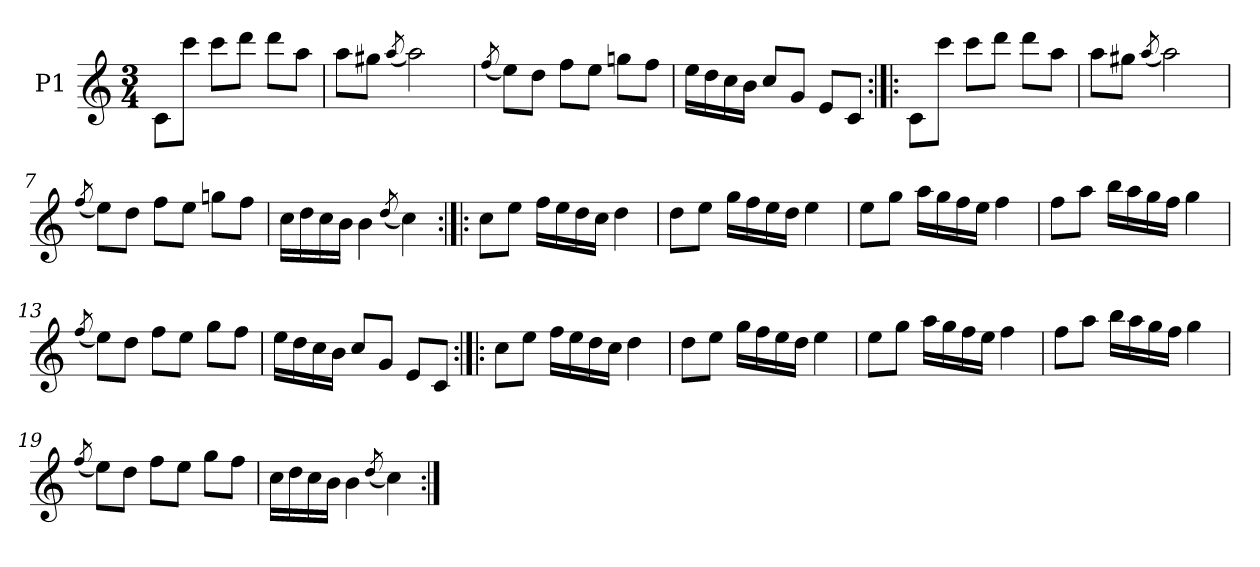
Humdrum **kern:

**kern
*part1
*staff1
*I"P1
!!LO:PB:g=z
*clefG2
*k[]
*C:
*M3/4
=1
8ci\L
8ccci\J
8ccci\L
8dddi\J
8dddi\L
8aai\J
=2
8aai\L
8gg#Xi\J
(8qaai/
2aai\)
=3
(8qffi/
8eei\L)
8ddi\J
8ffi\L
8eei\J
8ggni\L
8ffi\J
=4
16eei\LL
16ddi\
16cci\
16bi\JJ
8cci/L
8gi/J
8ei/L
8ci/J
=5:|!|:
8ci\L
8ccci\J
8ccci\L
8dddi\J
8dddi\L
8aai\J
!!LO:LB:g=z
=6
8aai\L
8gg#Xi\J
(8qaai/
2aai\)
=7
(8qffi/
8eei\L)
8ddi\J
8ffi\L
8eei\J
8ggni\L
8ffi\J
=8
16cci\LL
16ddi\
16cci\
16bi\JJ
4bi\
(8qddi/
4cci\)
=9:|!|:
8cci\L
8eei\J
16ffi\LL
16eei\
16ddi\
16cci\JJ
4ddi\
=10
8ddi\L
8eei\J
16ggi\LL
16ffi\
16eei\
16ddi\JJ
4eei\
!!LO:LB:g=z
=11
8eei\L
8ggi\J
16aai\LL
16ggi\
16ffi\
16eei\JJ
4ffi\
=12
8ffi\L
8aai\J
16bbi\LL
16aai\
16ggi\
16ffi\JJ
4ggi\
=13
(8qffi/
8eei\L)
8ddi\J
8ffi\L
8eei\J
8ggi\L
8ffi\J
=14
16eei\LL
16ddi\
16cci\
16bi\JJ
8cci/L
8gi/J
8ei/L
8ci/J
=15:|!|:
8cci\L
8eei\J
16ffi\LL
16eei\
16ddi\
16cci\JJ
4ddi\
!!LO:LB:g=z
=16
8ddi\L
8eei\J
16ggi\LL
16ffi\
16eei\
16ddi\JJ
4eei\
=17
8eei\L
8ggi\J
16aai\LL
16ggi\
16ffi\
16eei\JJ
4ffi\
=18
8ffi\L
8aai\J
16bbi\LL
16aai\
16ggi\
16ffi\JJ
4ggi\
=19
(8qffi/
8eei\L)
8ddi\J
8ffi\L
8eei\J
8ggi\L
8ffi\J
=20
16cci\LL
16ddi\
16cci\
16bi\JJ
4bi\
(8qddi/
4cci\)
=:|!
*-
